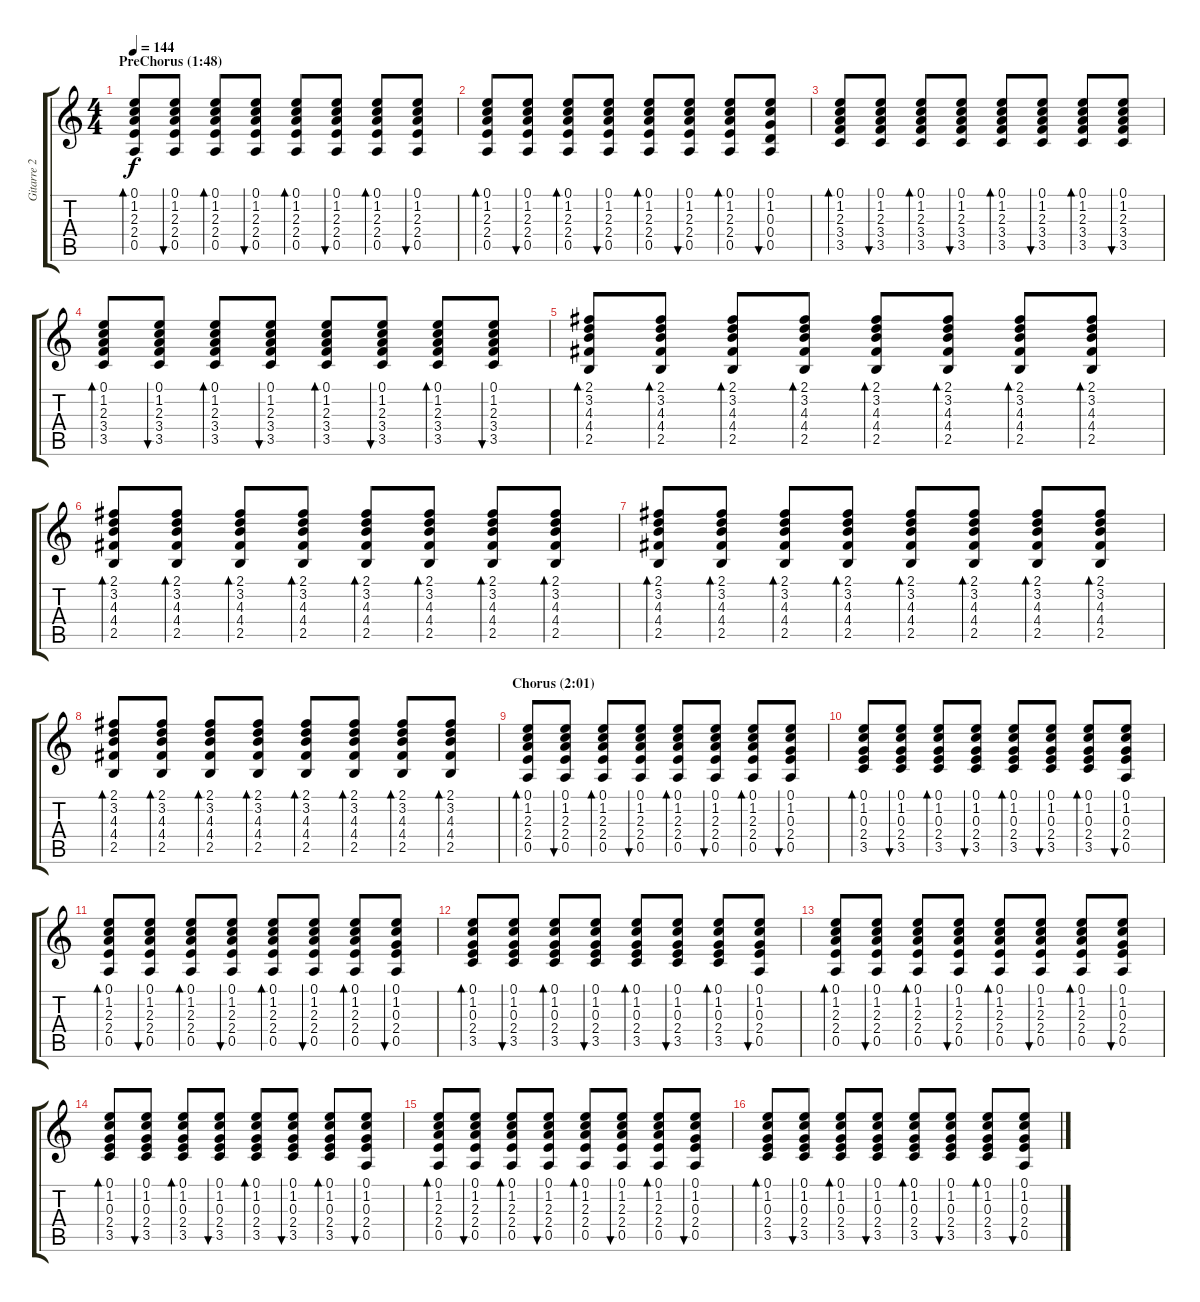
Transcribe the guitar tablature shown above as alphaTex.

\track ("Gitarre 2" "Gitarre 2") {instrument electricguitarjazz}
\staff {score tabs}
\tuning (E4 B3 G3 D3 A2 E2) {hide}
\ts (4 4)
\section ("" "PreChorus (1:48)")
\tempo 144
\clef g2
\ks c
(0.1 1.2 2.3 2.4 0.5).8{bd 60 dy f} (0.1 1.2 2.3 2.4 0.5).8{bu 60} (0.1 1.2 2.3 2.4 0.5).8{bd 60} (0.1 1.2 2.3 2.4 0.5).8{bu 60} (0.1 1.2 2.3 2.4 0.5).8{bd 60} (0.1 1.2 2.3 2.4 0.5).8{bu 60} (0.1 1.2 2.3 2.4 0.5).8{bd 60} (0.1 1.2 2.3 2.4 0.5).8{bu 60} |
(0.1 1.2 2.3 2.4 0.5).8{bd 60} (0.1 1.2 2.3 2.4 0.5).8{bu 60} (0.1 1.2 2.3 2.4 0.5).8{bd 60} (0.1 1.2 2.3 2.4 0.5).8{bu 60} (0.1 1.2 2.3 2.4 0.5).8{bd 60} (0.1 1.2 2.3 2.4 0.5).8{bu 60} (0.1 1.2 2.3 2.4 0.5).8{bd 60} (0.1 1.2 0.3 0.4 0.5).8{bu 60} |
(0.1 1.2 2.3 3.4 3.5).8{bd 60} (0.1 1.2 2.3 3.4 3.5).8{bu 60} (0.1 1.2 2.3 3.4 3.5).8{bd 60} (0.1 1.2 2.3 3.4 3.5).8{bu 60} (0.1 1.2 2.3 3.4 3.5).8{bd 60} (0.1 1.2 2.3 3.4 3.5).8{bu 60} (0.1 1.2 2.3 3.4 3.5).8{bd 60} (0.1 1.2 2.3 3.4 3.5).8{bu 60} |
(0.1 1.2 2.3 3.4 3.5).8{bd 60} (0.1 1.2 2.3 3.4 3.5).8{bu 60} (0.1 1.2 2.3 3.4 3.5).8{bd 60} (0.1 1.2 2.3 3.4 3.5).8{bu 60} (0.1 1.2 2.3 3.4 3.5).8{bd 60} (0.1 1.2 2.3 3.4 3.5).8{bu 60} (0.1 1.2 2.3 3.4 3.5).8{bd 60} (0.1 1.2 2.3 3.4 3.5).8{bu 60} |
(2.1 3.2 4.3 4.4 2.5).8{bd 60} (2.1 3.2 4.3 4.4 2.5).8{bd 60} (2.1 3.2 4.3 4.4 2.5).8{bd 60} (2.1 3.2 4.3 4.4 2.5).8{bd 60} (2.1 3.2 4.3 4.4 2.5).8{bd 60} (2.1 3.2 4.3 4.4 2.5).8{bd 60} (2.1 3.2 4.3 4.4 2.5).8{bd 60} (2.1 3.2 4.3 4.4 2.5).8{bd 60} |
(2.1 3.2 4.3 4.4 2.5).8{bd 60} (2.1 3.2 4.3 4.4 2.5).8{bd 60} (2.1 3.2 4.3 4.4 2.5).8{bd 60} (2.1 3.2 4.3 4.4 2.5).8{bd 60} (2.1 3.2 4.3 4.4 2.5).8{bd 60} (2.1 3.2 4.3 4.4 2.5).8{bd 60} (2.1 3.2 4.3 4.4 2.5).8{bd 60} (2.1 3.2 4.3 4.4 2.5).8{bd 60} |
(2.1 3.2 4.3 4.4 2.5).8{bd 60} (2.1 3.2 4.3 4.4 2.5).8{bd 60} (2.1 3.2 4.3 4.4 2.5).8{bd 60} (2.1 3.2 4.3 4.4 2.5).8{bd 60} (2.1 3.2 4.3 4.4 2.5).8{bd 60} (2.1 3.2 4.3 4.4 2.5).8{bd 60} (2.1 3.2 4.3 4.4 2.5).8{bd 60} (2.1 3.2 4.3 4.4 2.5).8{bd 60} |
(2.1 3.2 4.3 4.4 2.5).8{bd 60} (2.1 3.2 4.3 4.4 2.5).8{bd 60} (2.1 3.2 4.3 4.4 2.5).8{bd 60} (2.1 3.2 4.3 4.4 2.5).8{bd 60} (2.1 3.2 4.3 4.4 2.5).8{bd 60} (2.1 3.2 4.3 4.4 2.5).8{bd 60} (2.1 3.2 4.3 4.4 2.5).8{bd 60} (2.1 3.2 4.3 4.4 2.5).8{bd 60} |
\section ("" "Chorus (2:01)")
(0.1 1.2 2.3 2.4 0.5).8{bd 60} (0.1 1.2 2.3 2.4 0.5).8{bu 60} (0.1 1.2 2.3 2.4 0.5).8{bd 60} (0.1 1.2 2.3 2.4 0.5).8{bu 60} (0.1 1.2 2.3 2.4 0.5).8{bd 60} (0.1 1.2 2.3 2.4 0.5).8{bu 60} (0.1 1.2 2.3 2.4 0.5).8{bd 60} (0.1 1.2 0.3 2.4 0.5).8{bu 60} |
(0.1 1.2 0.3 2.4 3.5).8{bd 60} (0.1 1.2 0.3 2.4 3.5).8{bu 60} (0.1 1.2 0.3 2.4 3.5).8{bd 60} (0.1 1.2 0.3 2.4 3.5).8{bu 60} (0.1 1.2 0.3 2.4 3.5).8{bd 60} (0.1 1.2 0.3 2.4 3.5).8{bu 60} (0.1 1.2 0.3 2.4 3.5).8{bd 60} (0.1 1.2 0.3 2.4 0.5).8{bu 60} |
(0.1 1.2 2.3 2.4 0.5).8{bd 60} (0.1 1.2 2.3 2.4 0.5).8{bu 60} (0.1 1.2 2.3 2.4 0.5).8{bd 60} (0.1 1.2 2.3 2.4 0.5).8{bu 60} (0.1 1.2 2.3 2.4 0.5).8{bd 60} (0.1 1.2 2.3 2.4 0.5).8{bu 60} (0.1 1.2 2.3 2.4 0.5).8{bd 60} (0.1 1.2 0.3 2.4 0.5).8{bu 60} |
(0.1 1.2 0.3 2.4 3.5).8{bd 60} (0.1 1.2 0.3 2.4 3.5).8{bu 60} (0.1 1.2 0.3 2.4 3.5).8{bd 60} (0.1 1.2 0.3 2.4 3.5).8{bu 60} (0.1 1.2 0.3 2.4 3.5).8{bd 60} (0.1 1.2 0.3 2.4 3.5).8{bu 60} (0.1 1.2 0.3 2.4 3.5).8{bd 60} (0.1 1.2 0.3 2.4 0.5).8{bu 60} |
(0.1 1.2 2.3 2.4 0.5).8{bd 60} (0.1 1.2 2.3 2.4 0.5).8{bu 60} (0.1 1.2 2.3 2.4 0.5).8{bd 60} (0.1 1.2 2.3 2.4 0.5).8{bu 60} (0.1 1.2 2.3 2.4 0.5).8{bd 60} (0.1 1.2 2.3 2.4 0.5).8{bu 60} (0.1 1.2 2.3 2.4 0.5).8{bd 60} (0.1 1.2 0.3 2.4 0.5).8{bu 60} |
(0.1 1.2 0.3 2.4 3.5).8{bd 60} (0.1 1.2 0.3 2.4 3.5).8{bu 60} (0.1 1.2 0.3 2.4 3.5).8{bd 60} (0.1 1.2 0.3 2.4 3.5).8{bu 60} (0.1 1.2 0.3 2.4 3.5).8{bd 60} (0.1 1.2 0.3 2.4 3.5).8{bu 60} (0.1 1.2 0.3 2.4 3.5).8{bd 60} (0.1 1.2 0.3 2.4 0.5).8{bu 60} |
(0.1 1.2 2.3 2.4 0.5).8{bd 60} (0.1 1.2 2.3 2.4 0.5).8{bu 60} (0.1 1.2 2.3 2.4 0.5).8{bd 60} (0.1 1.2 2.3 2.4 0.5).8{bu 60} (0.1 1.2 2.3 2.4 0.5).8{bd 60} (0.1 1.2 2.3 2.4 0.5).8{bu 60} (0.1 1.2 2.3 2.4 0.5).8{bd 60} (0.1 1.2 0.3 2.4 0.5).8{bu 60} |
(0.1 1.2 0.3 2.4 3.5).8{bd 60} (0.1 1.2 0.3 2.4 3.5).8{bu 60} (0.1 1.2 0.3 2.4 3.5).8{bd 60} (0.1 1.2 0.3 2.4 3.5).8{bu 60} (0.1 1.2 0.3 2.4 3.5).8{bd 60} (0.1 1.2 0.3 2.4 3.5).8{bu 60} (0.1 1.2 0.3 2.4 3.5).8{bd 60} (0.1 1.2 0.3 2.4 0.5).8{bu 60}
